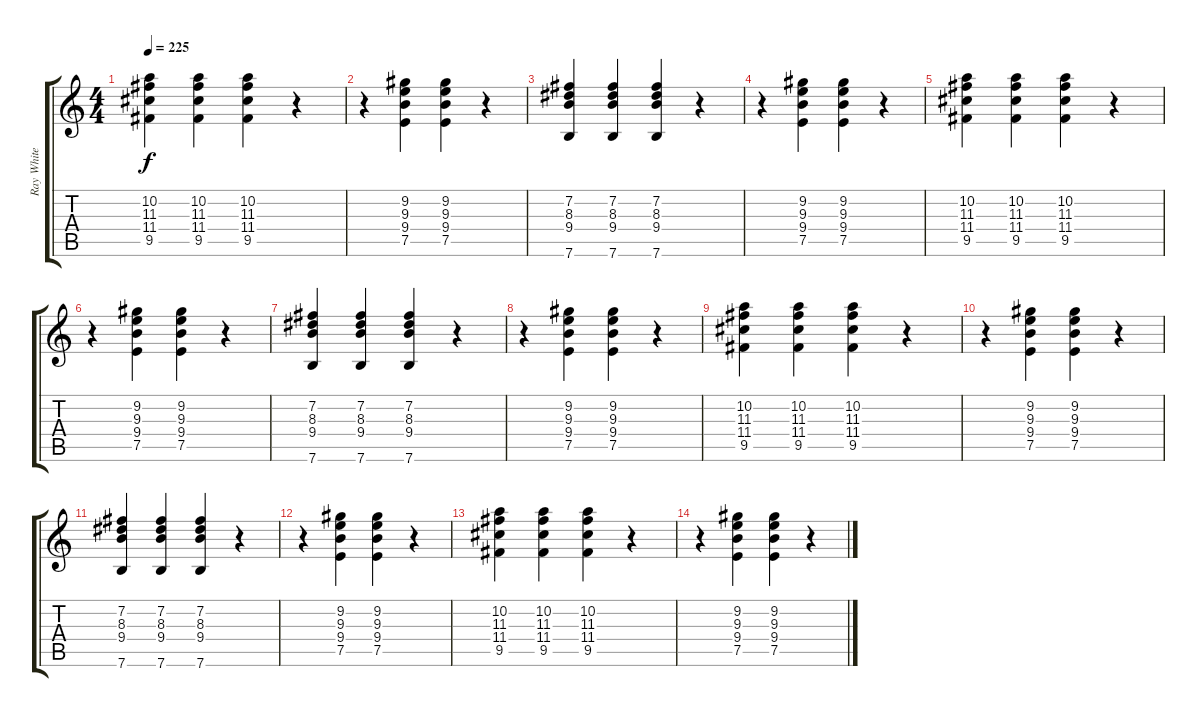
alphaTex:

\track ("Ray White" "Ray White") {instrument electricguitarjazz}
\staff {score tabs}
\tuning (E4 B3 G3 D3 A2 E2) {hide}
\ts (4 4)
\tempo 225
\clef g2
\ks c
(10.2 11.3 11.4 9.5).4{dy f} (10.2 11.3 11.4 9.5).4 (10.2 11.3 11.4 9.5).4 r.4 |
r.4 (9.2 9.3 9.4 7.5).4 (9.2 9.3 9.4 7.5).4 r.4 |
(7.2 8.3 9.4 7.6).4 (7.2 8.3 9.4 7.6).4 (7.2 8.3 9.4 7.6).4 r.4 |
r.4 (9.2 9.3 9.4 7.5).4 (9.2 9.3 9.4 7.5).4 r.4 |
(10.2 11.3 11.4 9.5).4 (10.2 11.3 11.4 9.5).4 (10.2 11.3 11.4 9.5).4 r.4 |
r.4 (9.2 9.3 9.4 7.5).4 (9.2 9.3 9.4 7.5).4 r.4 |
(7.2 8.3 9.4 7.6).4 (7.2 8.3 9.4 7.6).4 (7.2 8.3 9.4 7.6).4 r.4 |
r.4 (9.2 9.3 9.4 7.5).4 (9.2 9.3 9.4 7.5).4 r.4 |
(10.2 11.3 11.4 9.5).4 (10.2 11.3 11.4 9.5).4 (10.2 11.3 11.4 9.5).4 r.4 |
r.4 (9.2 9.3 9.4 7.5).4 (9.2 9.3 9.4 7.5).4 r.4 |
(7.2 8.3 9.4 7.6).4 (7.2 8.3 9.4 7.6).4 (7.2 8.3 9.4 7.6).4 r.4 |
r.4 (9.2 9.3 9.4 7.5).4 (9.2 9.3 9.4 7.5).4 r.4 |
(10.2 11.3 11.4 9.5).4 (10.2 11.3 11.4 9.5).4 (10.2 11.3 11.4 9.5).4 r.4 |
r.4 (9.2 9.3 9.4 7.5).4 (9.2 9.3 9.4 7.5).4 r.4
